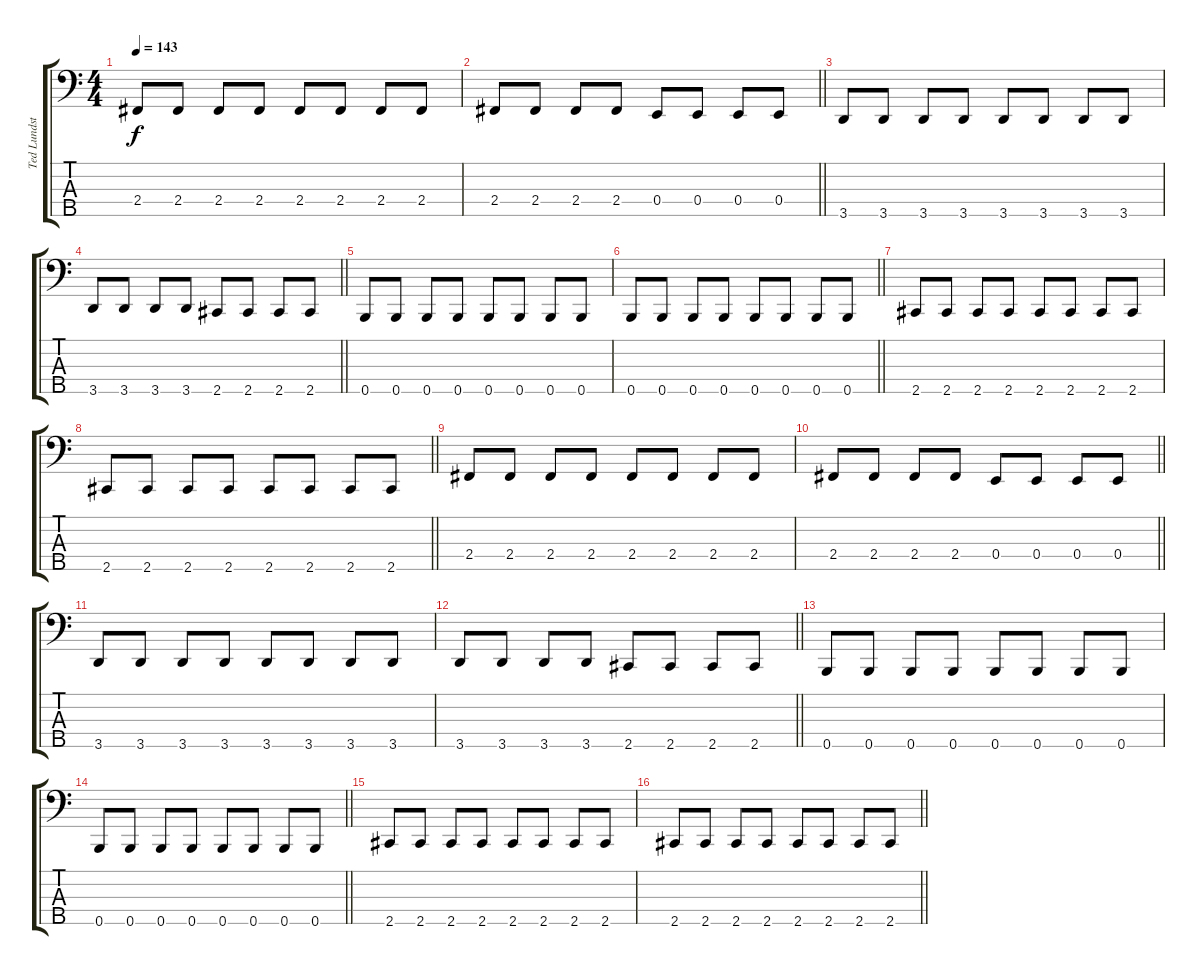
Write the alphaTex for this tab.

\track ("Ted Lundström" "Ted Lundst") {instrument electricbassfinger}
\staff {score tabs}
\tuning (G2 D2 A1 E1 B0) {hide}
\ts (4 4)
\tempo 143
\clef f4
\ks c
2.4.8{dy f} 2.4.8 2.4.8 2.4.8 2.4.8 2.4.8 2.4.8 2.4.8 |
\barLineRight lightlight
2.4.8 2.4.8 2.4.8 2.4.8 0.4.8 0.4.8 0.4.8 0.4.8 |
3.5.8 3.5.8 3.5.8 3.5.8 3.5.8 3.5.8 3.5.8 3.5.8 |
\barLineRight lightlight
3.5.8 3.5.8 3.5.8 3.5.8 2.5.8 2.5.8 2.5.8 2.5.8 |
0.5.8 0.5.8 0.5.8 0.5.8 0.5.8 0.5.8 0.5.8 0.5.8 |
\barLineRight lightlight
0.5.8 0.5.8 0.5.8 0.5.8 0.5.8 0.5.8 0.5.8 0.5.8 |
2.5.8 2.5.8 2.5.8 2.5.8 2.5.8 2.5.8 2.5.8 2.5.8 |
\barLineRight lightlight
2.5.8 2.5.8 2.5.8 2.5.8 2.5.8 2.5.8 2.5.8 2.5.8 |
2.4.8 2.4.8 2.4.8 2.4.8 2.4.8 2.4.8 2.4.8 2.4.8 |
\barLineRight lightlight
2.4.8 2.4.8 2.4.8 2.4.8 0.4.8 0.4.8 0.4.8 0.4.8 |
3.5.8 3.5.8 3.5.8 3.5.8 3.5.8 3.5.8 3.5.8 3.5.8 |
\barLineRight lightlight
3.5.8 3.5.8 3.5.8 3.5.8 2.5.8 2.5.8 2.5.8 2.5.8 |
0.5.8 0.5.8 0.5.8 0.5.8 0.5.8 0.5.8 0.5.8 0.5.8 |
\barLineRight lightlight
0.5.8 0.5.8 0.5.8 0.5.8 0.5.8 0.5.8 0.5.8 0.5.8 |
2.5.8 2.5.8 2.5.8 2.5.8 2.5.8 2.5.8 2.5.8 2.5.8 |
\barLineRight lightlight
2.5.8 2.5.8 2.5.8 2.5.8 2.5.8 2.5.8 2.5.8 2.5.8
